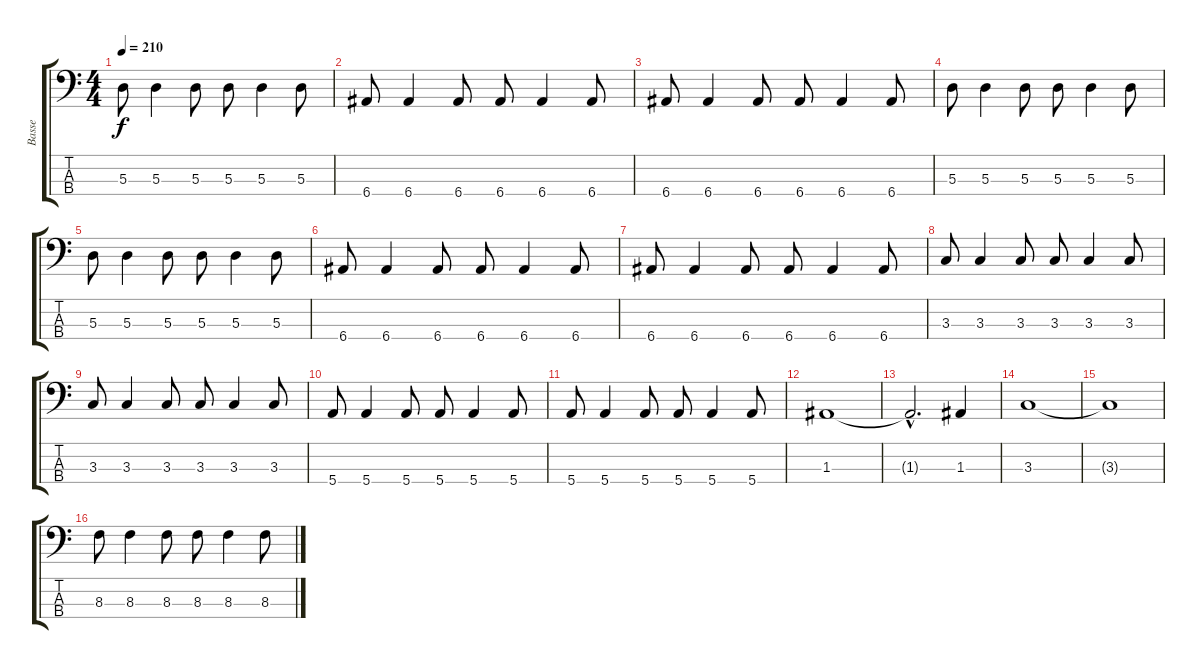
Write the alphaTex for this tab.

\track ("Basse" "Basse") {instrument electricbasspick}
\staff {score tabs}
\tuning (G2 D2 A1 E1) {hide}
\ts (4 4)
\tempo 210
\clef f4
\ks c
5.3.8{dy f} 5.3.4 5.3.8 5.3.8 5.3.4 5.3.8 |
6.4.8 6.4.4 6.4.8 6.4.8 6.4.4 6.4.8 |
6.4.8 6.4.4 6.4.8 6.4.8 6.4.4 6.4.8 |
5.3.8 5.3.4 5.3.8 5.3.8 5.3.4 5.3.8 |
5.3.8 5.3.4 5.3.8 5.3.8 5.3.4 5.3.8 |
6.4.8 6.4.4 6.4.8 6.4.8 6.4.4 6.4.8 |
6.4.8 6.4.4 6.4.8 6.4.8 6.4.4 6.4.8 |
3.3.8 3.3.4 3.3.8 3.3.8 3.3.4 3.3.8 |
3.3.8 3.3.4 3.3.8 3.3.8 3.3.4 3.3.8 |
5.4.8 5.4.4 5.4.8 5.4.8 5.4.4 5.4.8 |
5.4.8 5.4.4 5.4.8 5.4.8 5.4.4 5.4.8 |
1.3.1 |
1.3{hac t}.2{d} 1.3.4 |
3.3.1 |
3.3{t}.1 |
8.3.8 8.3.4 8.3.8 8.3.8 8.3.4 8.3.8
